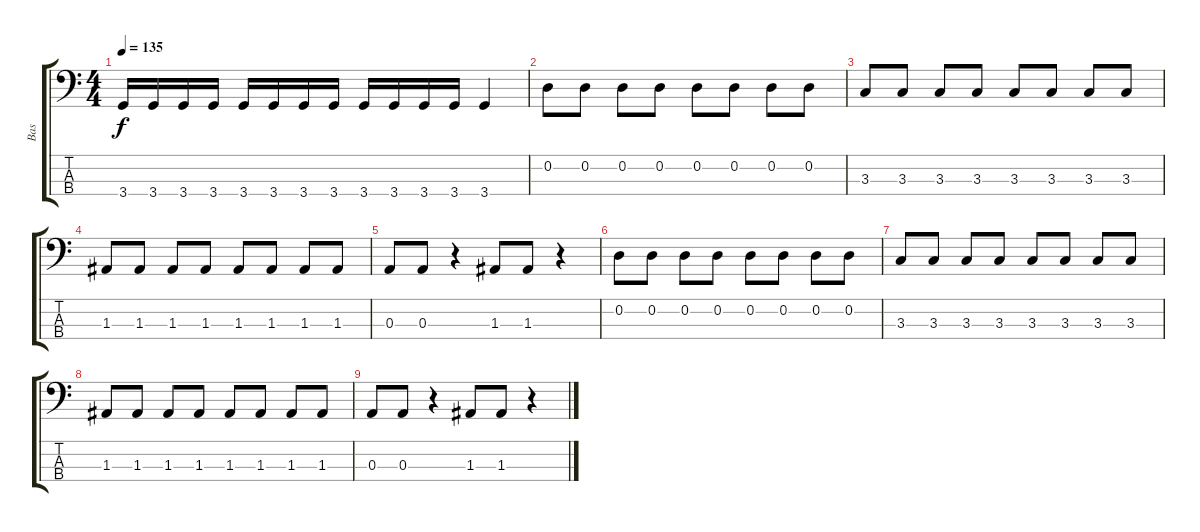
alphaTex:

\track ("Bas" "Bas") {instrument electricbasspick}
\staff {score tabs}
\tuning (G2 D2 A1 E1) {hide}
\ts (4 4)
\tempo 135
\clef f4
\ks c
3.4.16{dy f} 3.4.16 3.4.16 3.4.16 3.4.16 3.4.16 3.4.16 3.4.16 3.4.16 3.4.16 3.4.16 3.4.16 3.4.4 |
0.2.8 0.2.8 0.2.8 0.2.8 0.2.8 0.2.8 0.2.8 0.2.8 |
3.3.8 3.3.8 3.3.8 3.3.8 3.3.8 3.3.8 3.3.8 3.3.8 |
1.3.8 1.3.8 1.3.8 1.3.8 1.3.8 1.3.8 1.3.8 1.3.8 |
0.3.8 0.3.8 r.4 1.3.8 1.3.8 r.4 |
0.2.8 0.2.8 0.2.8 0.2.8 0.2.8 0.2.8 0.2.8 0.2.8 |
3.3.8 3.3.8 3.3.8 3.3.8 3.3.8 3.3.8 3.3.8 3.3.8 |
1.3.8 1.3.8 1.3.8 1.3.8 1.3.8 1.3.8 1.3.8 1.3.8 |
0.3.8 0.3.8 r.4 1.3.8 1.3.8 r.4
